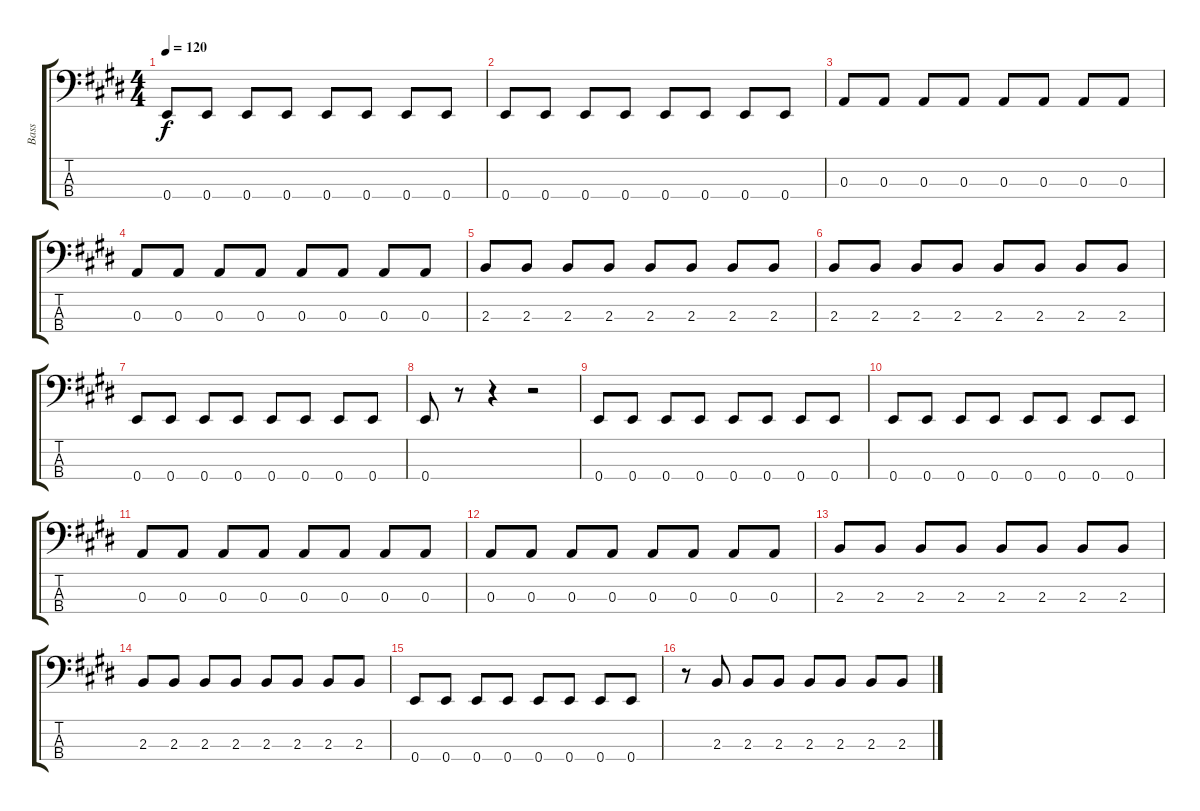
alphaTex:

\track ("Bass" "Bass") {instrument electricbasspick}
\staff {score tabs}
\tuning (G2 D2 A1 E1) {hide}
\ts (4 4)
\tempo 120
\clef f4
\ks e
0.4.8{dy f} 0.4.8 0.4.8 0.4.8 0.4.8 0.4.8 0.4.8 0.4.8 |
0.4.8 0.4.8 0.4.8 0.4.8 0.4.8 0.4.8 0.4.8 0.4.8 |
0.3.8 0.3.8 0.3.8 0.3.8 0.3.8 0.3.8 0.3.8 0.3.8 |
0.3.8 0.3.8 0.3.8 0.3.8 0.3.8 0.3.8 0.3.8 0.3.8 |
2.3.8 2.3.8 2.3.8 2.3.8 2.3.8 2.3.8 2.3.8 2.3.8 |
2.3.8 2.3.8 2.3.8 2.3.8 2.3.8 2.3.8 2.3.8 2.3.8 |
0.4.8 0.4.8 0.4.8 0.4.8 0.4.8 0.4.8 0.4.8 0.4.8 |
0.4.8 r.8 r.4 r.2 |
0.4.8 0.4.8 0.4.8 0.4.8 0.4.8 0.4.8 0.4.8 0.4.8 |
0.4.8 0.4.8 0.4.8 0.4.8 0.4.8 0.4.8 0.4.8 0.4.8 |
0.3.8 0.3.8 0.3.8 0.3.8 0.3.8 0.3.8 0.3.8 0.3.8 |
0.3.8 0.3.8 0.3.8 0.3.8 0.3.8 0.3.8 0.3.8 0.3.8 |
2.3.8 2.3.8 2.3.8 2.3.8 2.3.8 2.3.8 2.3.8 2.3.8 |
2.3.8 2.3.8 2.3.8 2.3.8 2.3.8 2.3.8 2.3.8 2.3.8 |
0.4.8 0.4.8 0.4.8 0.4.8 0.4.8 0.4.8 0.4.8 0.4.8 |
r.8 2.3.8 2.3.8 2.3.8 2.3.8 2.3.8 2.3.8 2.3.8
